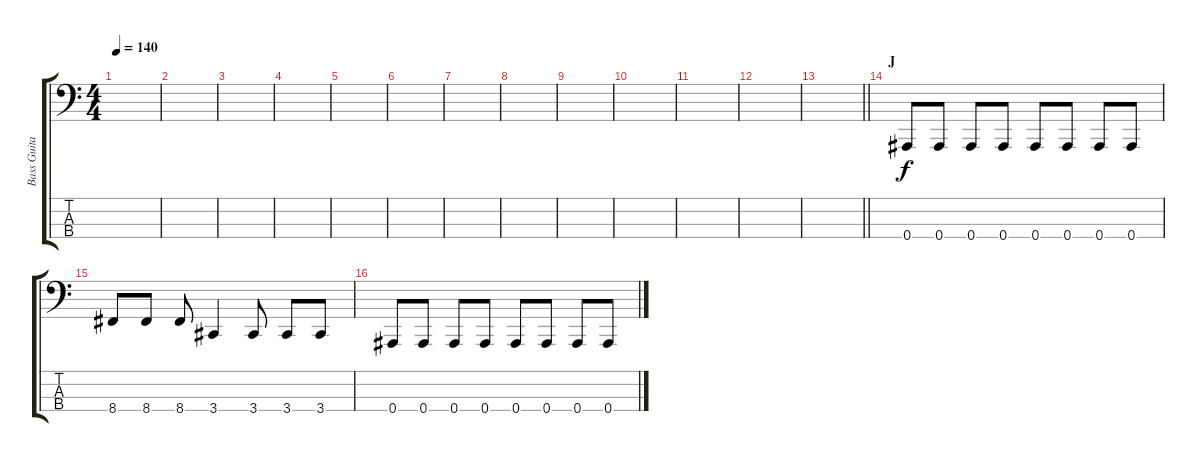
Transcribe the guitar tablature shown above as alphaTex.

\track ("Bass Guitar: John Kis Gyevi" "Bass Guita") {instrument electricbasspick}
\staff {score tabs}
\tuning (Eb2 Bb1 F1 Bb0) {hide}
\ts (4 4)
\tempo 140
\clef f4
\ks c
|
|
|
|
|
|
|
|
|
|
|
|
\barLineRight lightlight
|
\section ("" "J")
0.4.8 0.4.8 0.4.8 0.4.8 0.4.8 0.4.8 0.4.8 0.4.8 |
8.4.8 8.4.8 8.4.8 3.4.4 3.4.8 3.4.8 3.4.8 |
0.4.8 0.4.8 0.4.8 0.4.8 0.4.8 0.4.8 0.4.8 0.4.8
